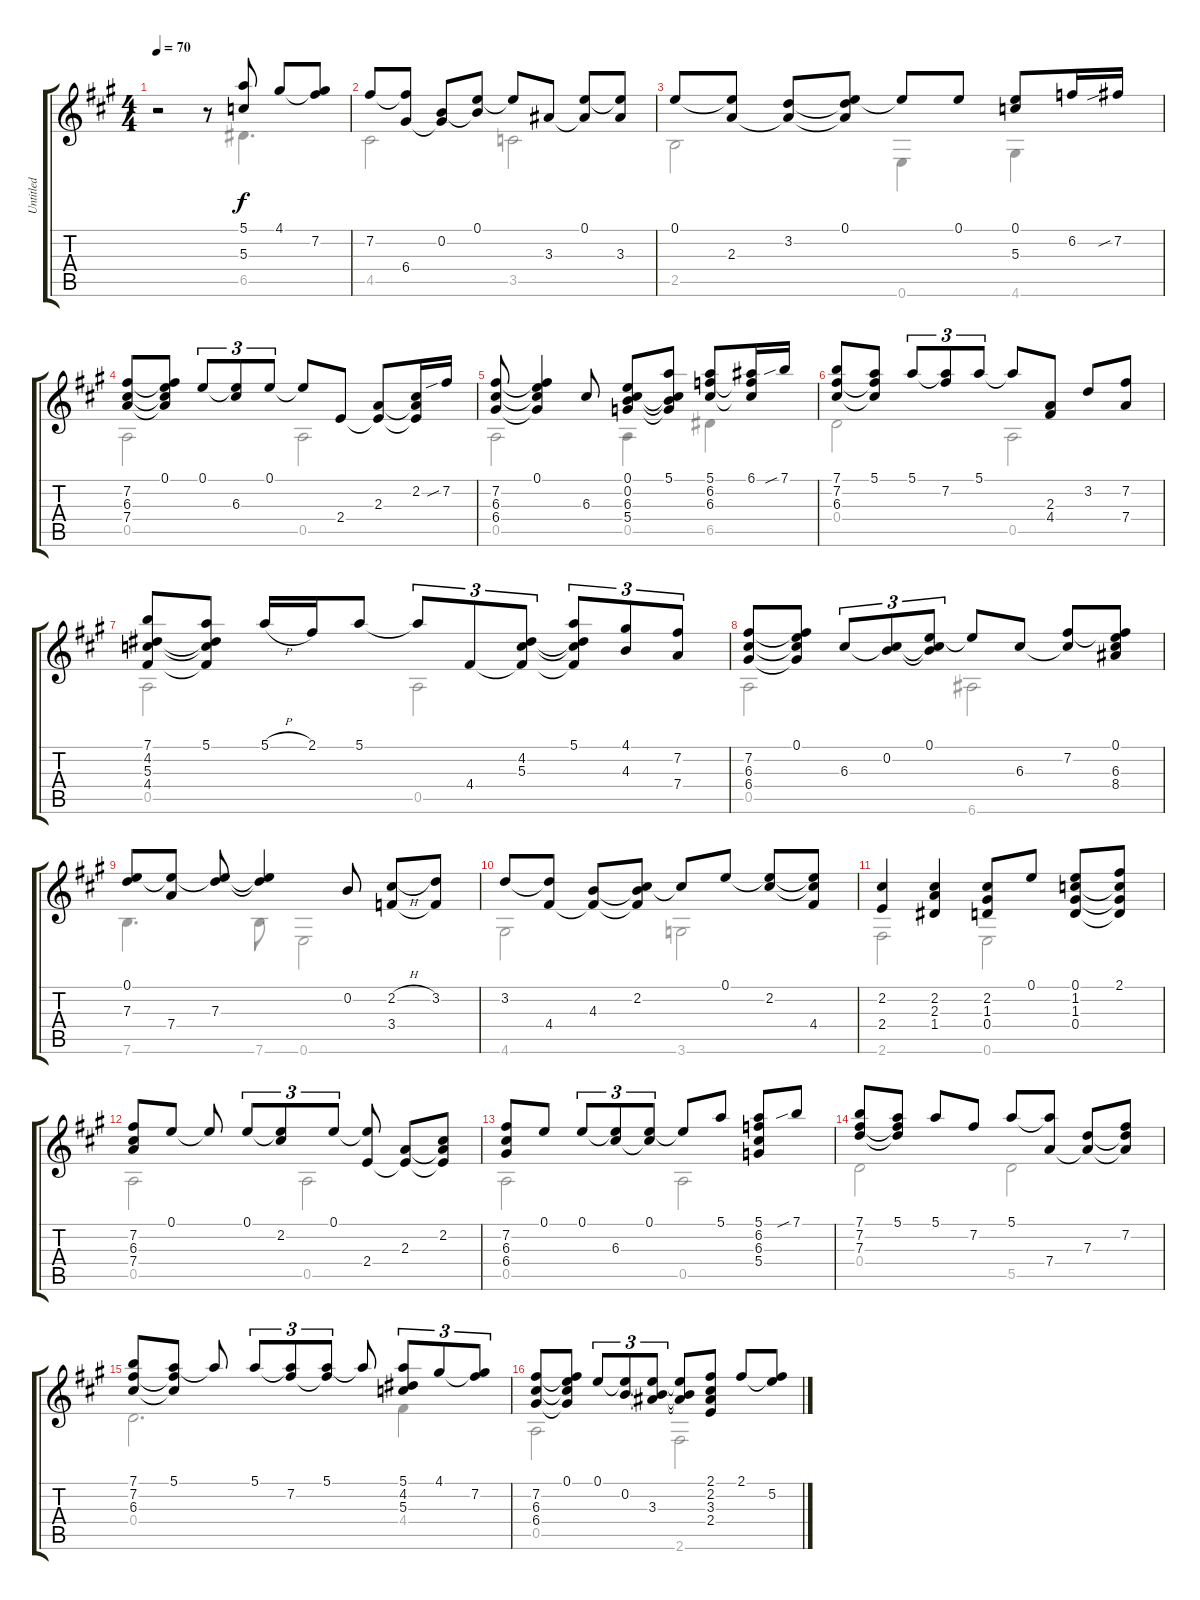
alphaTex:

\track ("Untitled" "Untitled") {instrument acousticguitarsteel}
\staff {score tabs}
\tuning (E4 B3 G3 D3 A2 E2) {hide}
\voice
\ts (4 4)
\tempo 70
\clef g2
\ks a
r.2{dy f instrument acousticguitarsteel} r.8 (5.1 5.3).8 4.1.8 (4.1{t} 7.2).8 |
7.2.8 (7.2{t} 6.4).8 (0.2 6.4{t}).8 (0.1 0.2{t}).8 0.1{t}.8 3.3.8 (0.1 3.3{t}).8 (0.1{t} 3.3).8 |
0.1.8 (0.1{t} 2.3).8 (3.2 2.3{t}).8 (0.1 3.2{t} 2.3{t}).8 0.1{t}.8 0.1.8 (0.1 5.3).8 6.2.16 7.2{sib}.16 |
(7.2 6.3 7.4).8 (0.1 7.2{t} 6.3{t} 7.4{t}).8 0.1.8{tu (3 2)} (0.1{t} 6.3).8{tu (3 2)} 0.1.8{tu (3 2)} 0.1{t}.8 2.4.8 (2.3 2.4{t}).8 (2.2 2.3{t} 2.4{t}).16 7.2{sib}.16 |
(7.2 6.3 6.4).8 (0.1 7.2{t} 6.3{t} 6.4{t}).4 6.3.8 (0.1 0.2 6.3 5.4).8 (5.1 0.2{t} 6.3{t} 5.4{t}).8 (5.1 6.2 6.3).8 (6.1 6.2{t} 6.3{t}).16 7.1{sib}.16 |
(7.1 7.2 6.3).8 (5.1 7.2{t} 6.3{t}).8 5.1.8{tu (3 2)} (5.1{t} 7.2).8{tu (3 2)} 5.1.8{tu (3 2)} 5.1{t}.8 (2.3 4.4).8 3.2.8 (7.2 7.4).8 |
(7.1 4.2 5.3 4.4).8 (5.1 4.2{t} 5.3{t} 4.4{t}).8 5.1{h}.16 2.1.16 5.1.8 5.1{t}.8{tu (3 2)} 4.4.8{tu (3 2)} (4.2 5.3 4.4{t}).8{tu (3 2)} (5.1 4.2{t} 5.3{t} 4.4{t}).8{tu (3 2)} (4.1 4.3).8{tu (3 2)} (7.2 7.4).8{tu (3 2)} |
(7.2 6.3 6.4).8 (0.1 7.2{t} 6.3{t} 6.4{t}).8 6.3.8{tu (3 2)} (0.2 6.3{t}).8{tu (3 2)} (0.1 0.2{t} 6.3{t}).8{tu (3 2)} 0.1{t}.8 6.3.8 (7.2 6.3{t}).8 (0.1 7.2{t} 6.3 8.4).8 |
(0.1 7.3).8 (0.1{t} 7.4).8 (0.1{t} 7.3).8 (0.1{t} 7.3{t}).4 0.2.8 (2.2{h} 3.4).8 (3.2 3.4{t}).8 |
3.2.8 (3.2{t} 4.4).8 (4.3 4.4{t}).8 (2.2 4.3{t} 4.4{t}).8 2.2{t}.8 0.1.8 (0.1{t} 2.2).8 (0.1{t} 2.2{t} 4.4).8 |
(2.2 2.4).4 (2.2 2.3 1.4).4 (2.2 1.3 0.4).8 0.1.8 (0.1 1.2 1.3 0.4).8 (2.1 1.2{t} 1.3{t} 0.4{t}).8 |
(7.2 6.3 7.4).8 0.1.8 0.1{t}.8 0.1.8{tu (3 2)} (0.1{t} 2.2).8{tu (3 2)} 0.1.8{tu (3 2)} (0.1{t} 2.4).8 (2.3 2.4{t}).8 (2.2 2.3{t} 2.4{t}).8 |
(7.2 6.3 6.4).8 0.1.8 0.1.8{tu (3 2)} (0.1{t} 6.3).8{tu (3 2)} (0.1 6.3{t}).8{tu (3 2)} 0.1{t}.8 5.1.8 (5.1 6.2 6.3 5.4).8 7.1{sib}.8 |
(7.1 7.2 7.3).8 (5.1 7.2{t} 7.3{t}).8 5.1.8 7.2.8 5.1.8 (5.1{t} 7.4).8 (7.3 7.4{t}).8 (7.2 7.3{t} 7.4{t}).8 |
(7.1 7.2 6.3).8 (5.1 7.2{t} 6.3{t}).8 5.1{t}.8 5.1.8{tu (3 2)} (5.1{t} 7.2).8{tu (3 2)} (5.1 7.2{t}).8{tu (3 2)} 5.1{t}.8 (5.1 4.2 5.3).8{tu (3 2)} 4.1.8{tu (3 2)} (4.1{t} 7.2).8{tu (3 2)} |
(7.2 6.3 6.4).8 (0.1 7.2{t} 6.3{t} 6.4{t}).8 0.1.8{tu (3 2)} (0.1{t} 0.2).8{tu (3 2)} (0.1{t} 0.2{t} 3.3).8{tu (3 2)} (0.1{t} 0.2{t} 3.3{t}).8 (2.1 2.2 3.3 2.4).8 2.1.8 (2.1{t} 5.2).8
\voice
\clef g2
\ottava regular
\simile none
\ks a
r.2{dy f} r.8 6.5.4{d} |
4.5.2 3.5.2 |
2.5.2 0.6.4 4.6.4 |
0.5.2 0.5.2 |
0.5.2 0.5.4 6.5.4 |
0.4.2 0.5.2 |
0.5.2 0.5.2 |
0.5.2 6.6.2 |
7.6.4{d} 7.6.8 0.6.2 |
4.6.2 3.6.2 |
2.6.2 0.6.2 |
0.5.2 0.5.2 |
0.5.2 0.5.2 |
0.4.2 5.5.2 |
0.4.2{d} 4.4.4 |
0.5.2 2.6.2
